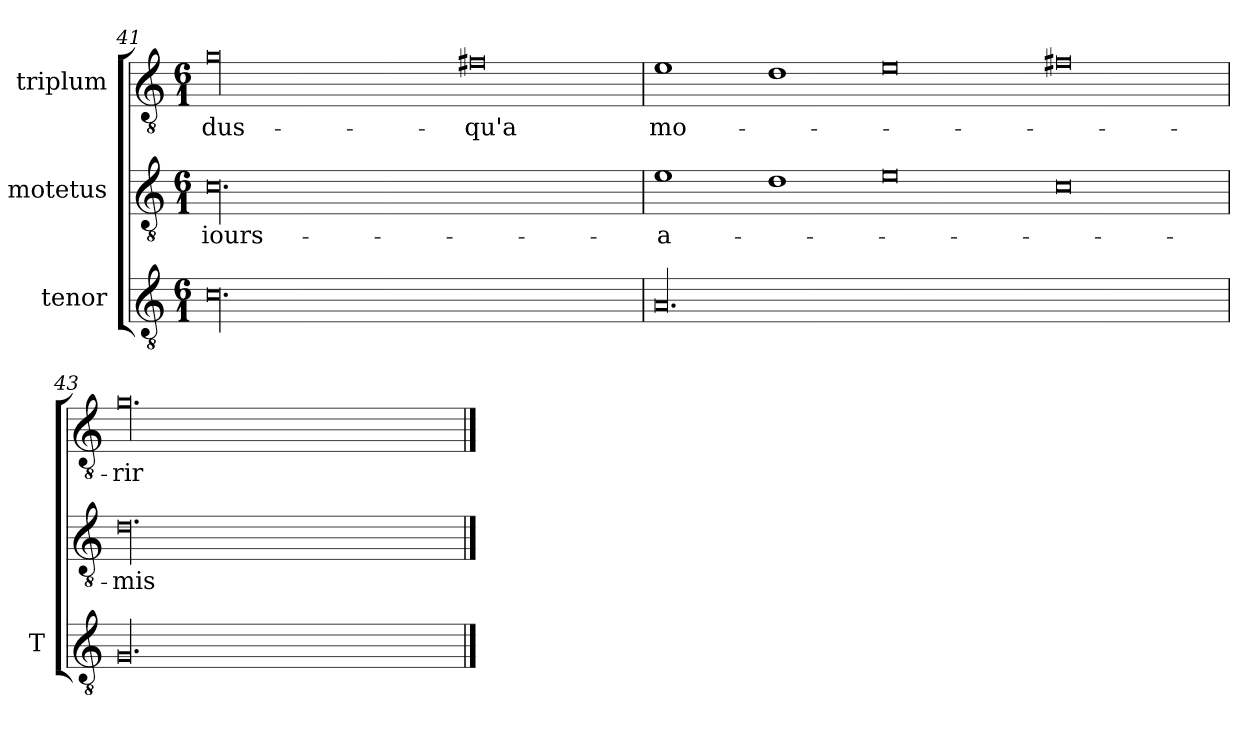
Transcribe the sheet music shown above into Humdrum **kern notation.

**kern	**kern	**text	**kern	**text
*part3	*part2	*part2	*part1	*part1
*staff3	*staff2	*staff2	*staff1	*staff1
*I"tenor	*I"motetus	*	*I"triplum	*
*I'T	*	*	*	*
*clefGv2	*clefGv2	*	*clefGv2	*
*k[]	*k[]	*	*k[]	*
*C:	*C:	*	*C:	*
*M6/1	*M6/1	*	*M6/1	*
=41	=41	=41	=41	=41
00.c\	00.c\	iours-	00g\	dus-
.	.	.	0f#X\	-qu'a
=42	=42	=42	=42	=42
00.A/	1e\	a-	1e\	mo-
.	1d\	.	1d\	.
.	0e\	.	0e\	.
.	0c\	.	0f#X\	.
=43	=43	=43	=43	=43
00.G/	00.d\	-mis	00.g\	-rir
==	==	==	==	==
*-	*-	*-	*-	*-
